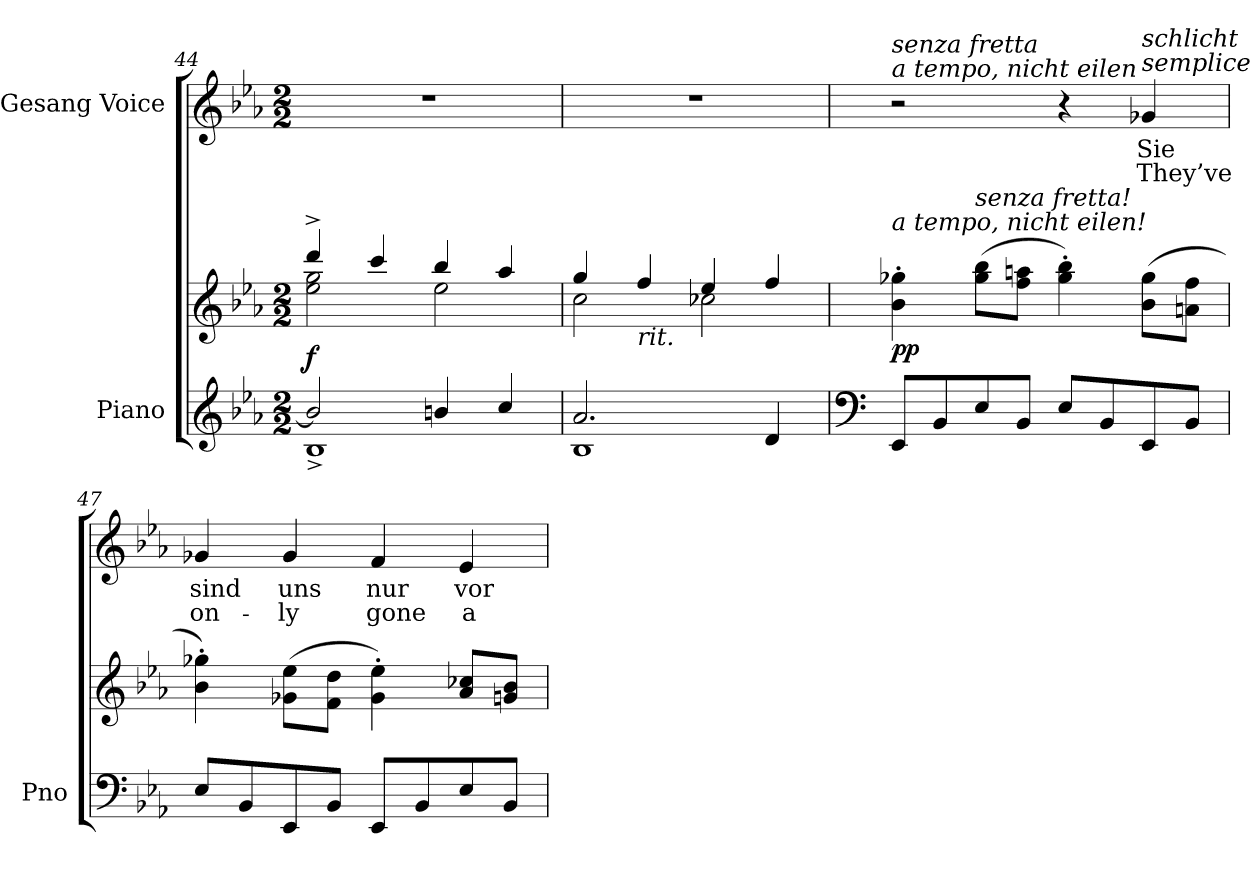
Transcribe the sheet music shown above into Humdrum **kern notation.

**kern	**kern	**dynam	**kern	**text	**text
*part2	*part2	*part2	*part1	*part1	*part1
*staff3	*staff2	*staff2/3	*staff1	*staff1	*staff1
*I"Piano	*	*	*I"Gesang Voice	*	*
*I'Pno	*	*	*	*	*
*clefG2	*clefG2	*	*clefG2	*	*
*k[b-e-a-]	*k[b-e-a-]	*	*k[b-e-a-]	*	*
*M2/2	*M2/2	*	*M2/2	*	*
=44	=44	=44	=44	=44	=44
*^	*^	*	*	*	*
!	!	!	!	!LO:DY:a=2	!	!	!
2b-/]	1B-^	4ddd:^/	2ee-\ 2gg\	f	1r	.	.
.	.	4ccc/	.	.	.	.	.
4bn/	.	4bb-/	2ee-\	.	.	.	.
4cc/	.	4aa-/	.	.	.	.	.
=45	=45	=45	=45	=45	=45	=45	=45
2.a-/	1B-	4gg/	2cc\	.	1r	.	.
!	!	!LO:TX:b:i:t=rit.	!	!	!	!	!
.	.	4ff/	.	.	.	.	.
.	.	4ee-/	2cc-X\	.	.	.	.
4d/	.	4ff/	.	.	.	.	.
*v	*v	*	*	*	*	*	*
*	*v	*v	*	*	*	*
=46	=46	=46	=46	=46	=46
*clefF4	*	*	*	*	*
!	!	!	!LO:TX:i:t=a tempo, nicht eilen	!	!
!	!	!	!LO:TX:i:t=senza fretta	!	!
!	!LO:TX:i:t=a tempo, nicht eilen!	!	!	!	!
!	!	!LO:DY:b	!	!	!
8EE-/L	4b-\' 4gg-X\'	pp	2r	.	.
8BB-/	.	.	.	.	.
!	!LO:TX:i:t=senza fretta!	!	!	!	!
8E-/	(8gg-\ 8bb-\L	.	.	.	.
8BB-/J	8ff\ 8aan\J	.	.	.	.
8E-/L	4gg-\' 4bb-\')	.	4r	.	.
8BB-/	.	.	.	.	.
!	!	!	!LO:TX:i:t=semplice	!	!
!	!	!	!LO:TX:i:t=schlicht	!	!
8EE-/	(8b-\ 8gg-\L	.	4g-X/	Sie	They’ve
8BB-/J	8an\ 8ff\J	.	.	.	.
=47	=47	=47	=47	=47	=47
8E-/L	4b-\' 4gg-X\')	.	4g-X/	sind	on-
8BB-/	.	.	.	.	.
8EE-/	(8g-X\ 8ee-\L	.	4g-/	uns	-ly
8BB-/J	8f\ 8dd\J	.	.	.	.
8EE-/L	4g-\' 4ee-\')	.	4f/	nur	gone
8BB-/	.	.	.	.	.
8E-/	8a-/ 8cc-X/L	.	4e-/	vor-	a
8BB-/J	8gn/ 8b-/J	.	.	.	.
=	=	=	=	=	=
*-	*-	*-	*-	*-	*-
